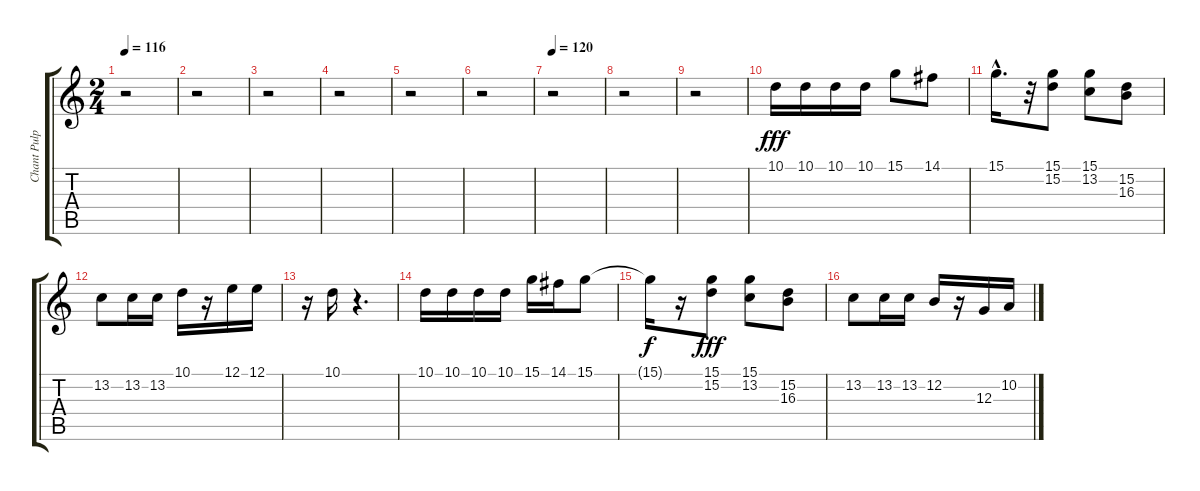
\track ("Chant Pulpul" "Chant Pulp") {instrument tenorsax}
\staff {score tabs}
\tuning (E4 B3 G3 D3 A2 E2) {hide}
\ts (2 4)
\tempo 116
\clef g2
\ks c
r.2{dy f} |
r.2 |
r.2 |
r.2 |
r.2 |
r.2 |
\tempo 120
r.2 |
r.2 |
r.2 |
10.1.16{dy fff} 10.1.16 10.1.16 10.1.16 15.1.8 14.1.8 |
15.1{hac}.16{d} r.32 (15.1 15.2).8 (15.1 13.2).8{balance 4} (15.2 16.3).8 |
13.2.8{balance 6} 13.2.16 13.2.16 10.1.16 r.16 12.1.16 12.1.16 |
r.16 10.1.16 r.4{d} |
10.1.16 10.1.16 10.1.16 10.1.16 15.1.16 14.1.16 15.1.8 |
15.1{t}.16{dy f} r.16 (15.1 15.2).8{dy fff} (15.1 13.2).8 (15.2 16.3).8 |
13.2.8 13.2.16 13.2.16 12.2.16 r.16 12.3.16 10.2.16
